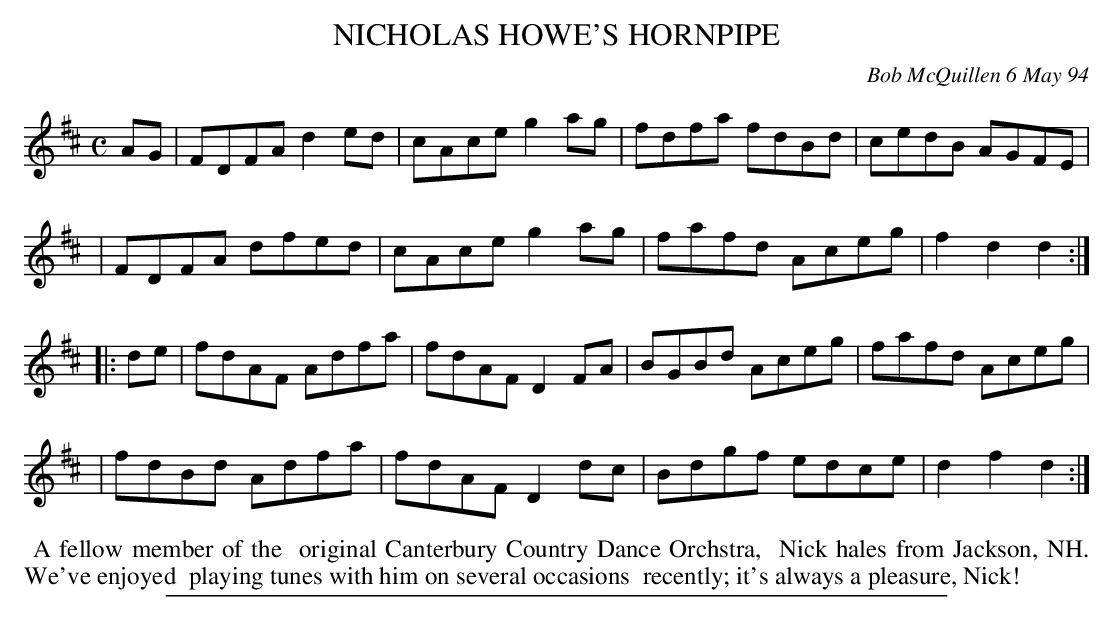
X:1
T: NICHOLAS HOWE'S HORNPIPE
C: Bob McQuillen 6 May 94
M: C
L: 1/8
K: D
AG \
| FDFA d2ed | cAce g2ag | fdfa fdBd | cedB AGFE |
| FDFA dfed | cAce g2ag | fafd Aceg | f2d2 d2 :|
|: de \
| fdAF Adfa | fdAF D2FA | BGBd Aceg | fafd Aceg |
| fdBd Adfa | fdAF D2dc | Bdgf edce | d2f2 d2 :|
